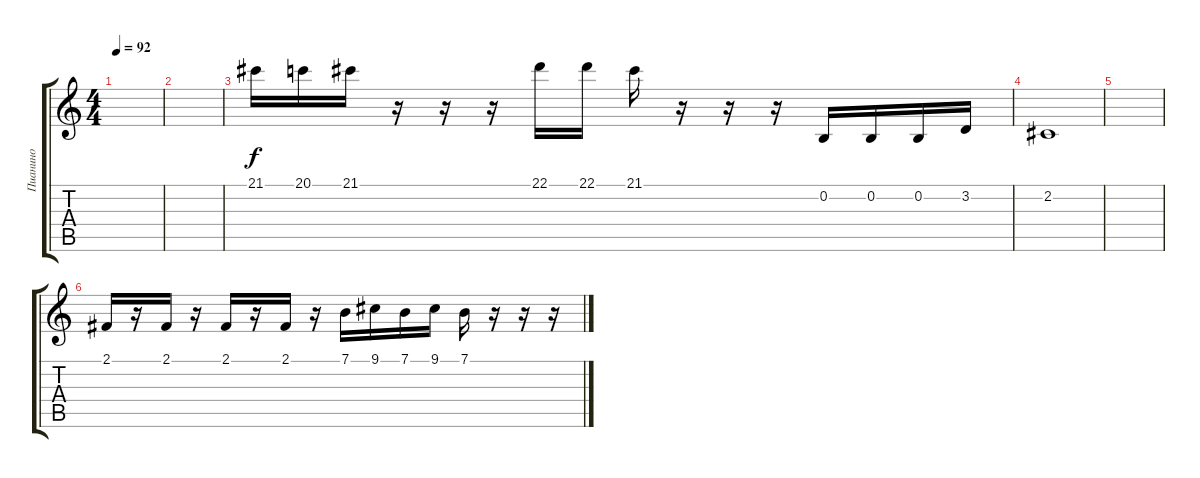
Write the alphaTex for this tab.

\track ("Пианино" "Пианино") {instrument acousticgrandpiano}
\staff {score tabs}
\tuning (E4 B3 G3 D3 A2 E2) {hide}
\ts (4 4)
\tempo 92
\clef g2
\ks c
|
|
21.1.16 20.1.16 21.1.16 r.16 r.16 r.16 22.1.16 22.1.16 21.1.16 r.16 r.16 r.16 0.2.16 0.2.16 0.2.16 3.2.16 |
2.2.1 |
|
2.1.16 r.16 2.1.16 r.16 2.1.16 r.16 2.1.16 r.16 7.1.16 9.1.16 7.1.16 9.1.16 7.1.16 r.16 r.16 r.16
